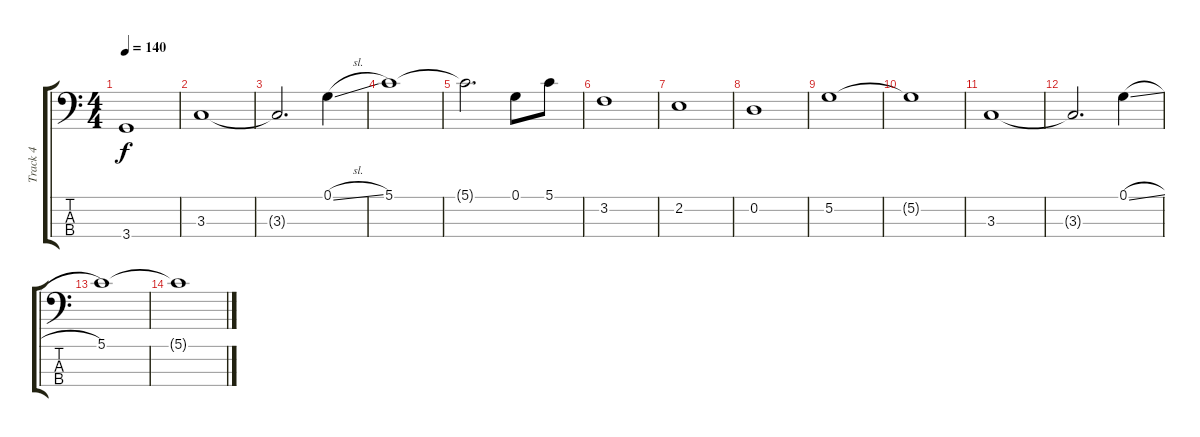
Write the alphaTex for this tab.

\track ("Track 4" "Track 4") {instrument electricbassfinger}
\staff {score tabs}
\tuning (G2 D2 A1 E1) {hide}
\ts (4 4)
\tempo 140
\clef f4
\ks c
3.4{t}.1{dy f} |
3.3.1 |
3.3{t}.2{d} 0.1{sl}.4 |
5.1.1 |
5.1{t}.2{d} 0.1.8 5.1.8 |
3.2.1 |
2.2.1 |
0.2.1 |
5.2.1 |
5.2{t}.1 |
3.3.1 |
3.3{t}.2{d} 0.1{sl}.4 |
5.1.1 |
5.1{t}.1
